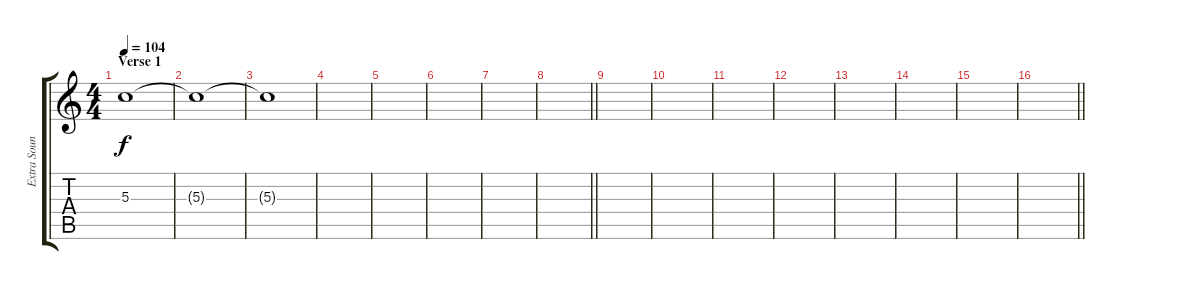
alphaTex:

\track ("Extra Sound 2" "Extra Soun") {instrument distortionguitar}
\staff {score tabs}
\tuning (E4 B3 G3 D3 A2 D2) {hide}
\ts (4 4)
\section ("" "Verse 1")
\tempo 104
\clef g2
\ks c
5.3{t}.1{dy f} |
5.3{t}.1 |
5.3{t}.1 |
|
|
|
|
\barLineRight lightlight
|
|
|
|
|
|
|
|
\barLineRight lightlight
